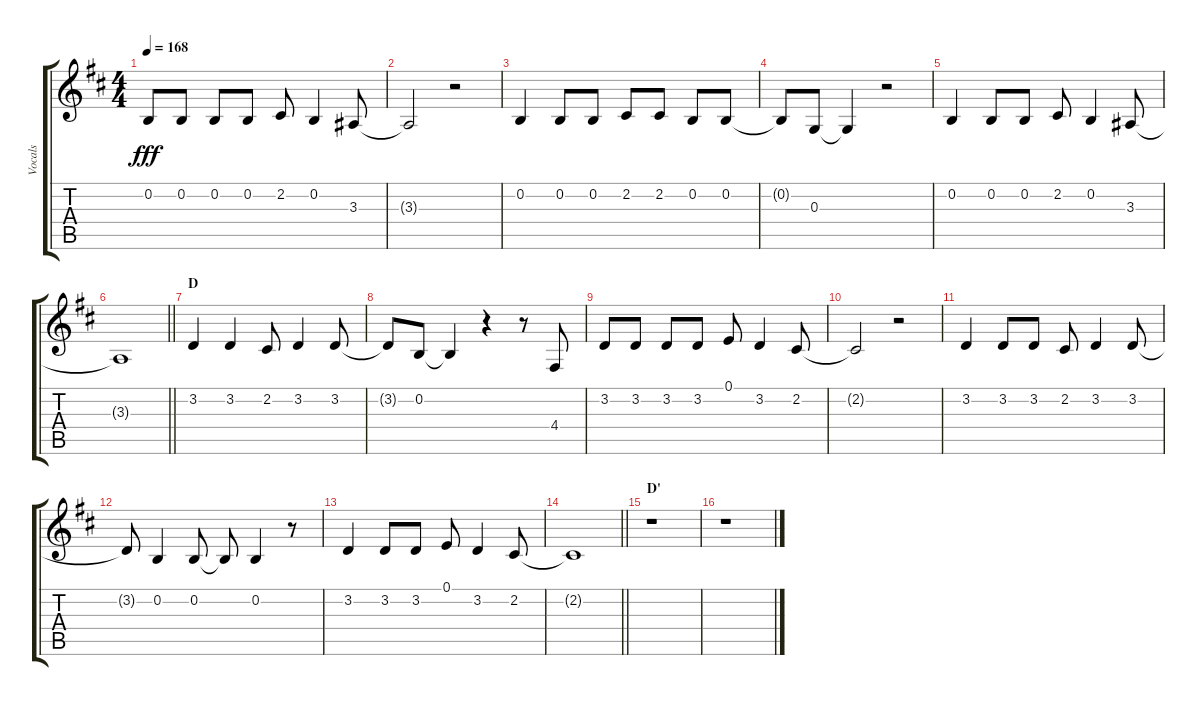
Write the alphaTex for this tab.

\track ("Vocals" "Vocals") {instrument voiceoohs}
\staff {score tabs}
\tuning (E4 B3 G3 D3 A2 E2) {hide}
\ts (4 4)
\tempo 168
\clef g2
\ks d
0.2.8{dy fff} 0.2.8 0.2.8 0.2.8 2.2.8 0.2.4 3.3.8 |
3.3{t}.2 r.2 |
0.2.4 0.2.8 0.2.8 2.2.8 2.2.8 0.2.8 0.2.8 |
0.2{t}.8 0.3.8 0.3{t}.4 r.2 |
0.2.4 0.2.8 0.2.8 2.2.8 0.2.4 3.3.8 |
\barLineRight lightlight
3.3{t}.1 |
\section ("" "D")
3.2.4 3.2.4 2.2.8 3.2.4 3.2.8 |
3.2{t}.8 0.2.8 0.2{t}.4 r.4 r.8 4.4.8 |
3.2.8 3.2.8 3.2.8 3.2.8 0.1.8 3.2.4 2.2.8 |
2.2{t}.2 r.2 |
3.2.4 3.2.8 3.2.8 2.2.8 3.2.4 3.2.8 |
3.2{t}.8 0.2.4 0.2.8 0.2{t}.8 0.2.4 r.8 |
3.2.4 3.2.8 3.2.8 0.1.8 3.2.4 2.2.8 |
\barLineRight lightlight
2.2{t}.1 |
\section ("" "D'")
r.1 |
r.1
